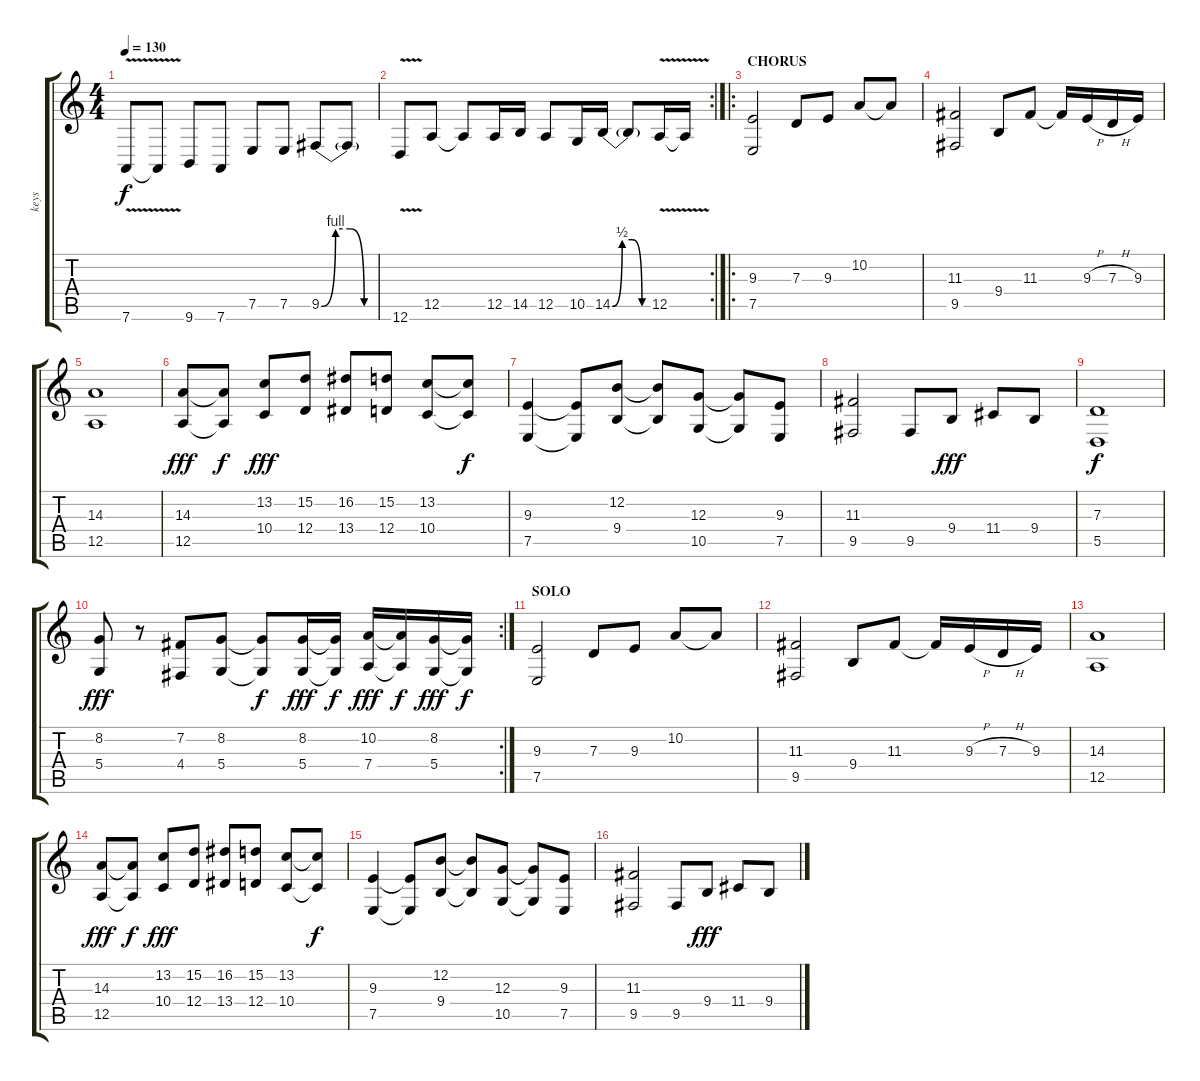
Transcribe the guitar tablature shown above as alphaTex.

\track ("keys" "keys") {instrument brasssection}
\staff {score tabs}
\tuning (E4 B3 G3 D3 A2 D2) {hide}
\ts (4 4)
\tempo 130
\clef g2
\ks c
7.6{v}.8{dy f} 7.6{t}.8 9.6.8 7.6.8 7.5.8 7.5.8 9.5{be (custom 0 0 15 4 30 4 45 0 60 0)}.8 9.5{t}.8 |
\rc 2
12.6{v}.8 12.5.8 12.5{t}.8 12.5.16 14.5.16 12.5.8 10.5.16 14.5{be (custom 0 0 15 2 30 2 45 0 60 0)}.16 14.5{t}.8 12.5{v}.16 12.5{t}.16 |
\ro
\section ("" "CHORUS")
(9.3 7.5).2{volume 16 balance 16 instrument brasssection} 7.3.8 9.3.8 10.2.8 10.2{t}.8 |
(11.3 9.5).2 9.4.8 11.3.8 11.3{t}.16 9.3{h}.16 7.3{h}.16 9.3.16 |
(14.3 12.5).1 |
(14.3 12.5).8{dy fff} (14.3{t} 12.5{t}).8{dy f} (13.2 10.4).8{dy fff} (15.2 12.4).8 (16.2 13.4).8 (15.2 12.4).8 (13.2 10.4).8 (13.2{t} 10.4{t}).8{dy f} |
(9.3 7.5).4 (9.3{t} 7.5{t}).8 (12.2 9.4).8 (12.2{t} 9.4{t}).8 (12.3 10.5).8 (12.3{t} 10.5{t}).8 (9.3 7.5).8 |
(11.3 9.5).2 9.5.8 9.4.8{dy fff} 11.4.8 9.4.8 |
(7.3 5.5).1{dy f} |
\rc 2
(8.2 5.4).8{dy fff} r.8 (7.2 4.4).8 (8.2 5.4).8 (8.2{t} 5.4{t}).8{dy f} (8.2 5.4).16{dy fff} (8.2{t} 5.4{t}).16{dy f} (10.2 7.4).16{dy fff} (10.2{t} 7.4{t}).16{dy f} (8.2 5.4).16{dy fff} (8.2{t} 5.4{t}).16{dy f} |
\section ("" "SOLO")
(9.3 7.5).2{volume 10} 7.3.8 9.3.8 10.2.8 10.2{t}.8 |
(11.3 9.5).2 9.4.8 11.3.8 11.3{t}.16 9.3{h}.16 7.3{h}.16 9.3.16 |
(14.3 12.5).1 |
(14.3 12.5).8{dy fff} (14.3{t} 12.5{t}).8{dy f} (13.2 10.4).8{dy fff} (15.2 12.4).8 (16.2 13.4).8 (15.2 12.4).8 (13.2 10.4).8 (13.2{t} 10.4{t}).8{dy f} |
(9.3 7.5).4 (9.3{t} 7.5{t}).8 (12.2 9.4).8 (12.2{t} 9.4{t}).8 (12.3 10.5).8 (12.3{t} 10.5{t}).8 (9.3 7.5).8 |
(11.3 9.5).2 9.5.8 9.4.8{dy fff} 11.4.8 9.4.8
